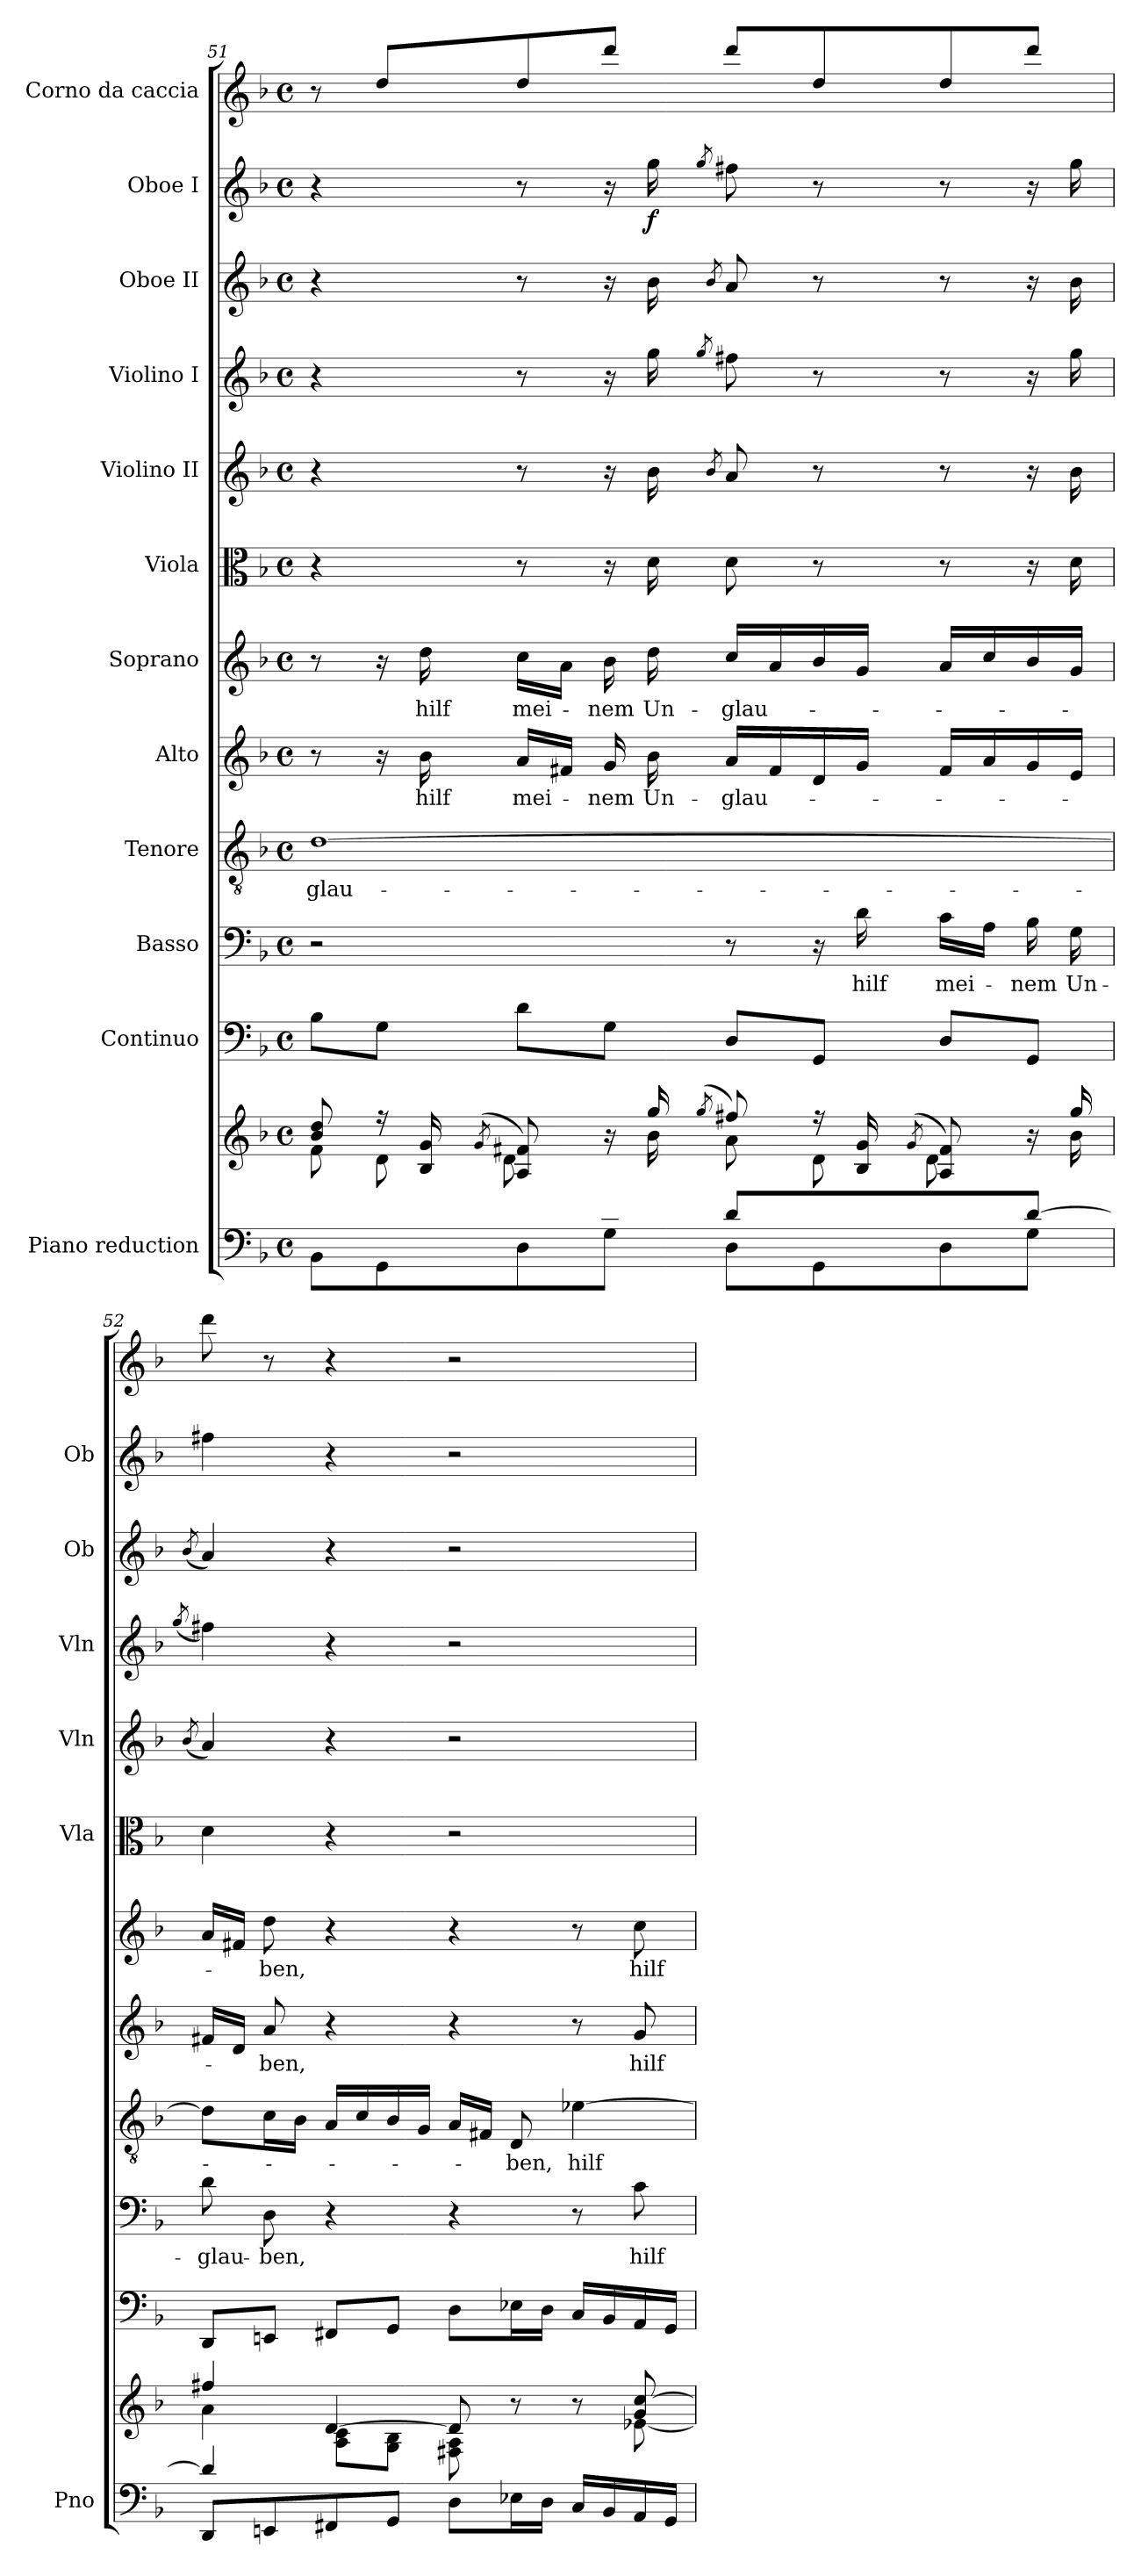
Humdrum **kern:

**kern	**kern	**kern	**kern	**text	**kern	**text	**kern	**text	**kern	**text	**kern	**kern	**kern	**kern	**kern	**dynam	**kern
*part12	*part12	*part11	*part10	*part10	*part9	*part9	*part8	*part8	*part7	*part7	*part6	*part5	*part4	*part3	*part2	*part2	*part1
*staff13	*staff12	*staff11	*staff10	*staff10	*staff9	*staff9	*staff8	*staff8	*staff7	*staff7	*staff6	*staff5	*staff4	*staff3	*staff2	*staff2	*staff1
*I"Piano reduction	*	*I"Continuo	*I"Basso	*	*I"Tenore	*	*I"Alto	*	*I"Soprano	*	*I"Viola	*I"Violino II	*I"Violino I	*I"Oboe II	*I"Oboe I	*	*I"Corno da caccia
*I'Pno	*	*	*	*	*	*	*	*	*	*	*I'Vla	*I'Vln	*I'Vln	*I'Ob	*I'Ob	*	*
!!LO:PB:g=z
*clefF4	*clefG2	*clefF4	*clefF4	*	*clefGv2	*	*clefG2	*	*clefG2	*	*clefC3	*clefG2	*clefG2	*clefG2	*clefG2	*	*clefG2
*	*	*	*	*	*	*	*	*	*	*	*	*	*	*	*	*	*ITrd7c12
*k[b-]	*k[b-]	*k[b-]	*k[b-]	*	*k[b-]	*	*k[b-]	*	*k[b-]	*	*k[b-]	*k[b-]	*k[b-]	*k[b-]	*k[b-]	*	*k[b-]
*M4/4	*M4/4	*M4/4	*M4/4	*	*M4/4	*	*M4/4	*	*M4/4	*	*M4/4	*M4/4	*M4/4	*M4/4	*M4/4	*	*M4/4
*met(c)	*met(c)	*met(c)	*met(c)	*	*met(c)	*	*met(c)	*	*met(c)	*	*met(c)	*met(c)	*met(c)	*met(c)	*met(c)	*	*met(c)
=51	=51	=51	=51	=51	=51	=51	=51	=51	=51	=51	=51	=51	=51	=51	=51	=51	=51
*^	*^	*	*	*	*	*	*	*	*	*	*	*	*	*	*	*	*
*	*	*	*^	*	*	*	*	*	*	*	*	*	*	*	*	*	*	*	*
!	!	!	!	!	!	!	!	!	!LO:LY:b	!	!	!	!	!	!	!	!	!	!	!
8ryy	8BB-\L	8b-/ 8dd/	8f\	8ryy	8B-\L	2r	.	[1d	-glau-	8r	.	8r	.	4r	4r	4r	4r	4r	.	8r
4ryy	8GG\	16r	8ryy	8d\L	8G\J	.	.	.	.	16r	.	16r	.	.	.	.	.	.	.	8d/L
!	!	!	!	!	!	!	!	!	!	!	!LO:LY:b	!	!LO:LY:b	!	!	!	!	!	!	!
.	.	16B-/ 16g/	.	.	.	.	.	.	.	16b-\	hilf	16dd\	hilf	.	.	.	.	.	.	.
.	.	(>8qg/	.	.	.	.	.	.	.	.	.	.	.	.	.	.	.	.	.	.
!	!	!	!	!	!	!	!	!	!	!	!LO:LY:b	!	!LO:LY:b	!	!	!	!	!	!	!
.	8D\	8A/ 8f#X/)	8ryy	8d\	8d\L	.	.	.	.	16a/LL	mei-	16cc\LL	mei-	8r	8r	8r	8r	8r	.	8d/
.	.	.	.	.	.	.	.	.	.	16f#X/JJ	.	16a\JJ	.	.	.	.	.	.	.	.
!	!	!	!	!	!	!	!	!	!	!	!LO:LY:b	!	!LO:LY:b	!	!	!	!	!	!	!
8d/J	8G\J	16r	16ryy	4ryy	8G\J	.	.	.	.	16g/	-nem	16b-\	-nem	16r	16r	16r	16r	16r	.	8dd/J
!	!	!	!	!	!	!	!	!	!	!	!LO:LY:b	!	!LO:LY:b	!	!	!	!	!	!LO:DY:b	!
.	.	16gg/	16b-\	.	.	.	.	.	.	16b-\	-Un-	16dd\	Un-	16d\	16b-\	16gg\	16b-\	16gg\	f	.
.	.	(<8qgg/	.	.	.	.	.	.	.	.	.	.	.	.	8qb-/	8qgg/	8qb-/	8qgg/	.	.
!	!	!	!	!	!	!	!	!	!	!	!LO:LY:b	!	!LO:LY:b	!	!	!	!	!	!	!
8d/L	8D\L	8ff#X/)	8a\	.	8D/L	8r	.	.	.	16a/LL	-glau-	16cc/LL	-glau-	8d\	8a/	8ff#X\	8a/	8ff#X\	.	8dd/L
.	.	.	.	.	.	.	.	.	.	16f#/	.	16a/	.	.	.	.	.	.	.	.
4ryy	8GG\	16r	8rddyy	8d\	8GG/J	16r	.	.	.	16d/	.	16b-/	.	8r	8r	8r	8r	8r	.	8d/
!	!	!	!	!	!	!	!LO:LY:b	!	!	!	!	!	!	!	!	!	!	!	!	!
.	.	16B-/ 16g/	.	.	.	16d\	hilf	.	.	16g/JJ	.	16g/JJ	.	.	.	.	.	.	.	.
.	.	(>8qg/	.	.	.	.	.	.	.	.	.	.	.	.	.	.	.	.	.	.
!	!	!	!	!	!	!	!LO:LY:b	!	!	!	!	!	!	!	!	!	!	!	!	!
.	8D\	8A/ 8f#/)	8ryy	8d\	8D/L	16c\LL	mei-	.	.	16f#/LL	.	16a/LL	.	8r	8r	8r	8r	8r	.	8d/
.	.	.	.	.	.	16A\JJ	.	.	.	16a/	.	16cc/	.	.	.	.	.	.	.	.
!	!	!	!	!	!	!	!LO:LY:b	!	!	!	!	!	!	!	!	!	!	!	!	!
[8d/J	8G\J	16r	16ryy	8ryy	8GG/J	16B-\	-nem	.	.	16g/	.	16b-/	.	16r	16r	16r	16r	16r	.	8dd/J
!	!	!	!	!	!	!	!LO:LY:b	!	!	!	!	!	!	!	!	!	!	!	!	!
.	.	16gg/	16b-\	.	.	16G\	Un-	.	.	16e/JJ	.	16g/JJ	.	16d\	16b-\	16gg\	16b-\	16gg\	.	.
*	*	*v	*v	*v	*	*	*	*	*	*	*	*	*	*	*	*	*	*	*	*
=52	=52	=52	=52	=52	=52	=52	=52	=52	=52	=52	=52	=52	=52	=52	=52	=52	=52	=52
.	.	.	.	.	.	.	.	.	.	.	.	.	(<8qb-/	(<8qgg/	(<8qb-/	.	.	.
*	*	*^	*	*	*	*	*	*	*	*	*	*	*	*	*	*	*	*
!	!	!	!	!	!	!LO:LY:b	!	!	!	!	!	!	!	!	!	!	!	!	!
4d/]	8DD/L	4ff#X/	4a\	8DD/L	8d\	-glau-	8d\L]	.	16f#X/LL	.	16a/LL	.	4d\	4a/)	4ff#X\)	4a/)	4ff#X\	.	8dd\
.	.	.	.	.	.	.	.	.	16d/JJ	.	16f#X/JJ	.	.	.	.	.	.	.	.
!	!	!	!	!	!	!LO:LY:b	!	!	!	!LO:LY:b	!	!LO:LY:b	!	!	!	!	!	!	!
.	8EEn/	.	.	8EEn/J	8D\	-ben,	16c\L	.	8a/	-ben,	8dd\	-ben,	.	.	.	.	.	.	8r
.	.	.	.	.	.	.	16B-\JJ	.	.	.	.	.	.	.	.	.	.	.	.
4ryy	8FF#X/	[4d/	8A\ 8c\L	8FF#X/L	4r	.	16A/LL	.	4r	.	4r	.	4r	4r	4r	4r	4r	.	4r
.	.	.	.	.	.	.	16c/	.	.	.	.	.	.	.	.	.	.	.	.
.	8GG/J	.	8G\ 8B-\J	8GG/J	.	.	16B-/	.	.	.	.	.	.	.	.	.	.	.	.
.	.	.	.	.	.	.	16G/JJ	.	.	.	.	.	.	.	.	.	.	.	.
2ryy	8D\L	8d/]	8F#X\ 8A\	8D\L	4r	.	16A/LL	.	4r	.	4r	.	2r	2r	2r	2r	2r	.	2r
.	.	.	.	.	.	.	16F#X/JJ	.	.	.	.	.	.	.	.	.	.	.	.
!	!	!	!	!	!	!	!	!LO:LY:b	!	!	!	!	!	!	!	!	!	!	!
.	16E-X\L	8r	8ryy	16E-X\L	.	.	8D/	-ben,	.	.	.	.	.	.	.	.	.	.	.
.	16D\JJ	.	.	16D\JJ	.	.	.	.	.	.	.	.	.	.	.	.	.	.	.
!	!	!	!	!	!	!	!	!LO:LY:b	!	!	!	!	!	!	!	!	!	!	!
.	16C/LL	8r	8ryy	16C/LL	8r	.	[4e-X\	hilf	8r	.	8r	.	.	.	.	.	.	.	.
.	16BB-/	.	.	16BB-/	.	.	.	.	.	.	.	.	.	.	.	.	.	.	.
!	!	!	!	!	!	!LO:LY:b	!	!	!	!LO:LY:b	!	!LO:LY:b	!	!	!	!	!	!	!
.	16AA/	8g/ [8cc/	[8e-X\	16AA/	8c\	hilf	.	.	8g/	hilf	8cc\	hilf	.	.	.	.	.	.	.
.	16GG/JJ	.	.	16GG/JJ	.	.	.	.	.	.	.	.	.	.	.	.	.	.	.
*v	*v	*	*	*	*	*	*	*	*	*	*	*	*	*	*	*	*	*	*
*	*v	*v	*	*	*	*	*	*	*	*	*	*	*	*	*	*	*	*
=	=	=	=	=	=	=	=	=	=	=	=	=	=	=	=	=	=
*-	*-	*-	*-	*-	*-	*-	*-	*-	*-	*-	*-	*-	*-	*-	*-	*-	*-
